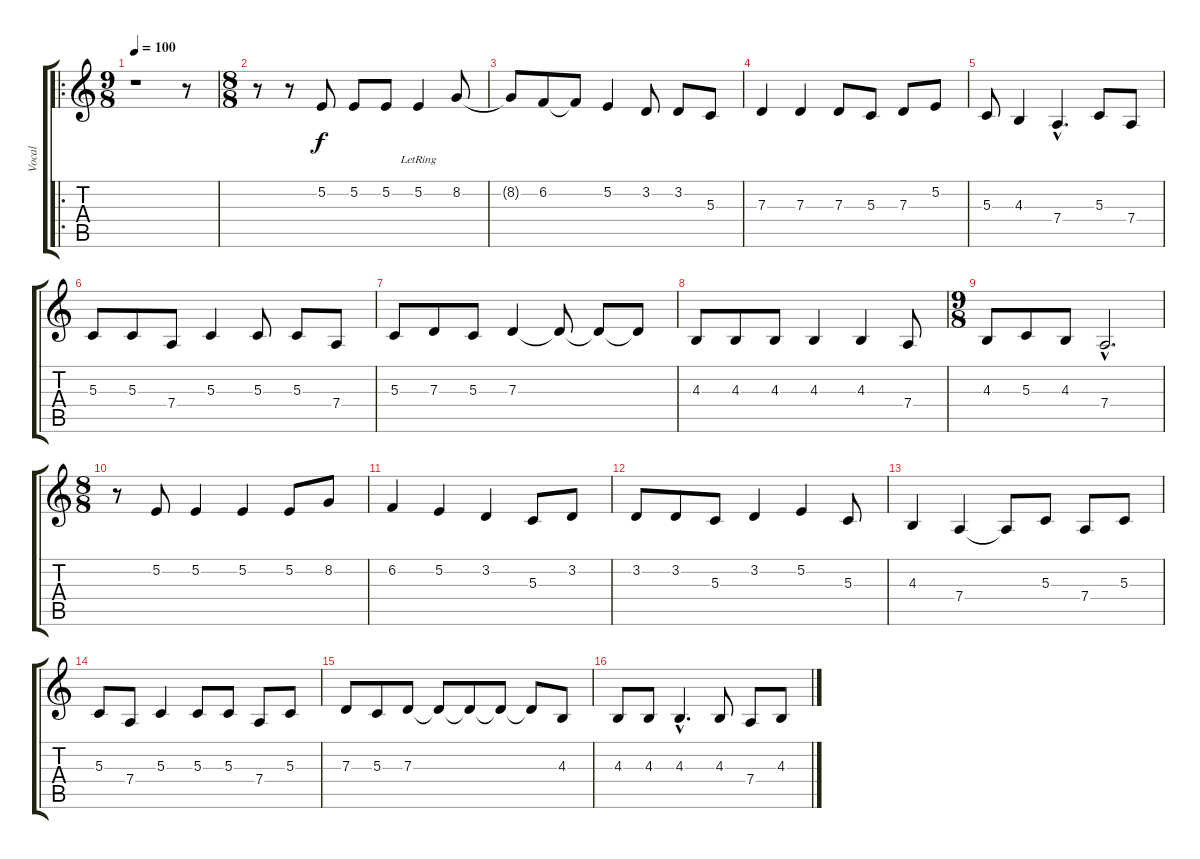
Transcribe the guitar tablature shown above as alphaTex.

\track ("Vocal" "Vocal") {instrument clarinet}
\staff {score tabs}
\tuning (E4 B3 G3 D3 A2 E2) {hide}
\ro
\ts (9 8)
\tempo 100
\clef g2
\ks c
r.1{dy f instrument clarinet} r.8 |
\ts (8 8)
r.8 r.8 5.2.8 5.2.8 5.2.8 5.2{lr}.4 8.2.8 |
8.2{t}.8 6.2.8 6.2{t}.8 5.2.4 3.2.8 3.2.8 5.3.8 |
7.3.4 7.3.4 7.3.8 5.3.8 7.3.8 5.2.8 |
5.3.8 4.3.4 7.4{hac}.4{d} 5.3.8 7.4.8 |
5.3.8 5.3.8 7.4.8 5.3.4 5.3.8 5.3.8 7.4.8 |
5.3.8 7.3.8 5.3.8 7.3.4 7.3{t}.8 7.3{t}.8 7.3{t}.8 |
4.3.8 4.3.8 4.3.8 4.3.4 4.3.4 7.4.8 |
\ts (9 8)
4.3.8 5.3.8 4.3.8 7.4{hac}.2{d} |
\ts (8 8)
r.8 5.2.8 5.2.4 5.2.4 5.2.8 8.2.8 |
6.2.4 5.2.4 3.2.4 5.3.8 3.2.8 |
3.2.8 3.2.8 5.3.8 3.2.4 5.2.4 5.3.8 |
4.3.4 7.4.4 7.4{t}.8 5.3.8 7.4.8 5.3.8 |
5.3.8 7.4.8 5.3.4 5.3.8 5.3.8 7.4.8 5.3.8 |
7.3.8 5.3.8 7.3.8 7.3{t}.8 7.3{t}.8 7.3{t}.8 7.3{t}.8 4.3.8 |
4.3.8 4.3.8 4.3{hac}.4{d} 4.3.8 7.4.8 4.3.8
